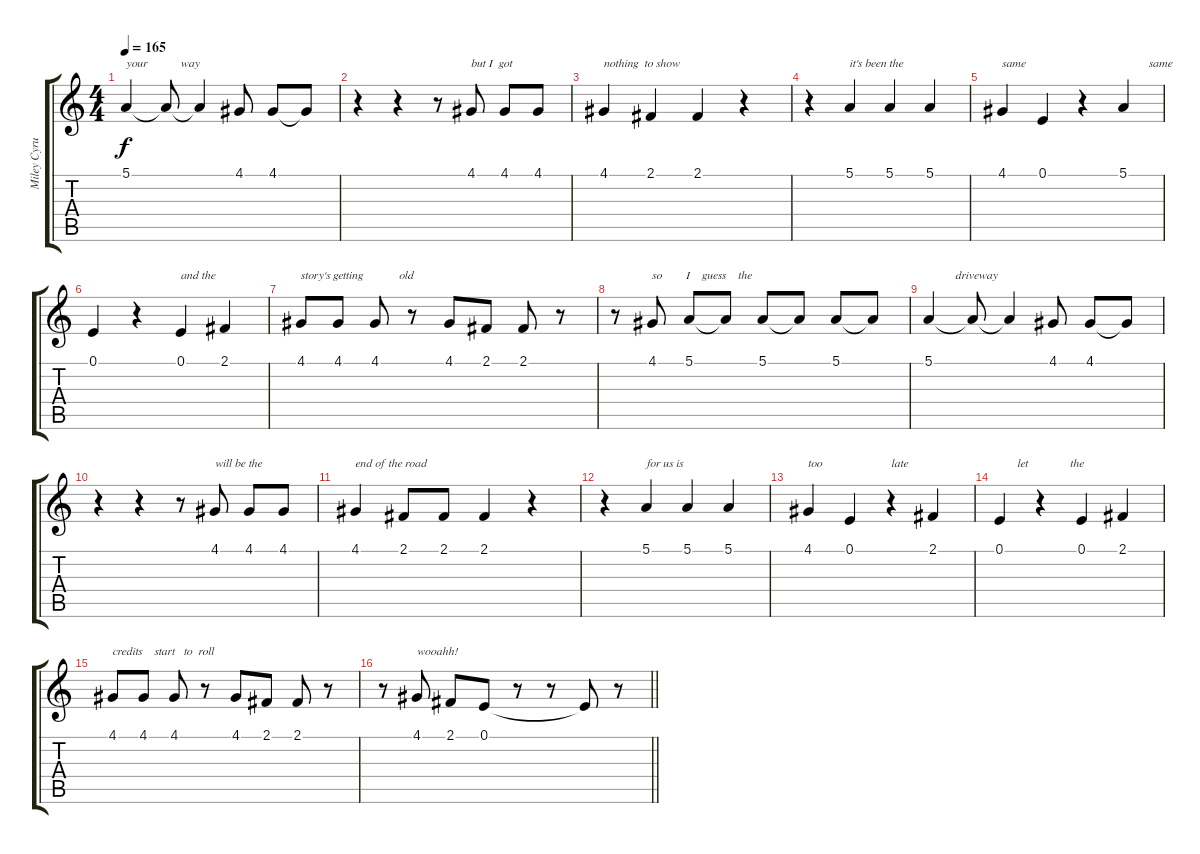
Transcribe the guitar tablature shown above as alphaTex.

\track ("Miley Cyrus" "Miley Cyru") {instrument cello}
\staff {score tabs}
\tuning (E4 B3 G3 D3 A2 E2) {hide}
\ts (4 4)
\section ("" "")
\tempo 165
\clef g2
\ks c
5.1.4{txt "your           way" dy f} 5.1{t}.8 5.1{t}.4 4.1.8 4.1.8 4.1{t}.8 |
r.4 r.4 r.8 4.1.8{txt "but I  got "} 4.1.8 4.1.8 |
4.1.4{txt "nothing  to show"} 2.1.4 2.1.4 r.4 |
r.4 5.1.4{txt "it's been the "} 5.1.4 5.1.4 |
4.1.4{txt "same                                         same"} 0.1.4 r.4 5.1.4 |
0.1.4 r.4 0.1.4{txt "and the"} 2.1.4 |
4.1.8{txt "story's getting            old "} 4.1.8 4.1.8 r.8 4.1.8 2.1.8 2.1.8 r.8 |
r.8 4.1.8{txt "so        I    guess    the "} 5.1.8 5.1{t}.8 5.1.8 5.1{t}.8 5.1.8 5.1{t}.8 |
5.1.4{txt "         driveway"} 5.1{t}.8 5.1{t}.4 4.1.8 4.1.8 4.1{t}.8 |
r.4 r.4 r.8 4.1.8{txt "will be the "} 4.1.8 4.1.8 |
4.1.4{txt "end of the road"} 2.1.8 2.1.8 2.1.4 r.4 |
r.4 5.1.4{txt "for us is"} 5.1.4 5.1.4 |
4.1.4{txt "too                       late "} 0.1.4 r.4 2.1.4 |
0.1.4{txt "      let              the "} r.4 0.1.4 2.1.4 |
4.1.8{txt "credits    start   to  roll"} 4.1.8 4.1.8 r.8 4.1.8 2.1.8 2.1.8 r.8 |
\barLineRight lightlight
r.8 4.1.8{txt "wooahh!"} 2.1.8 0.1.8 r.8 r.8 0.1{t}.8 r.8
